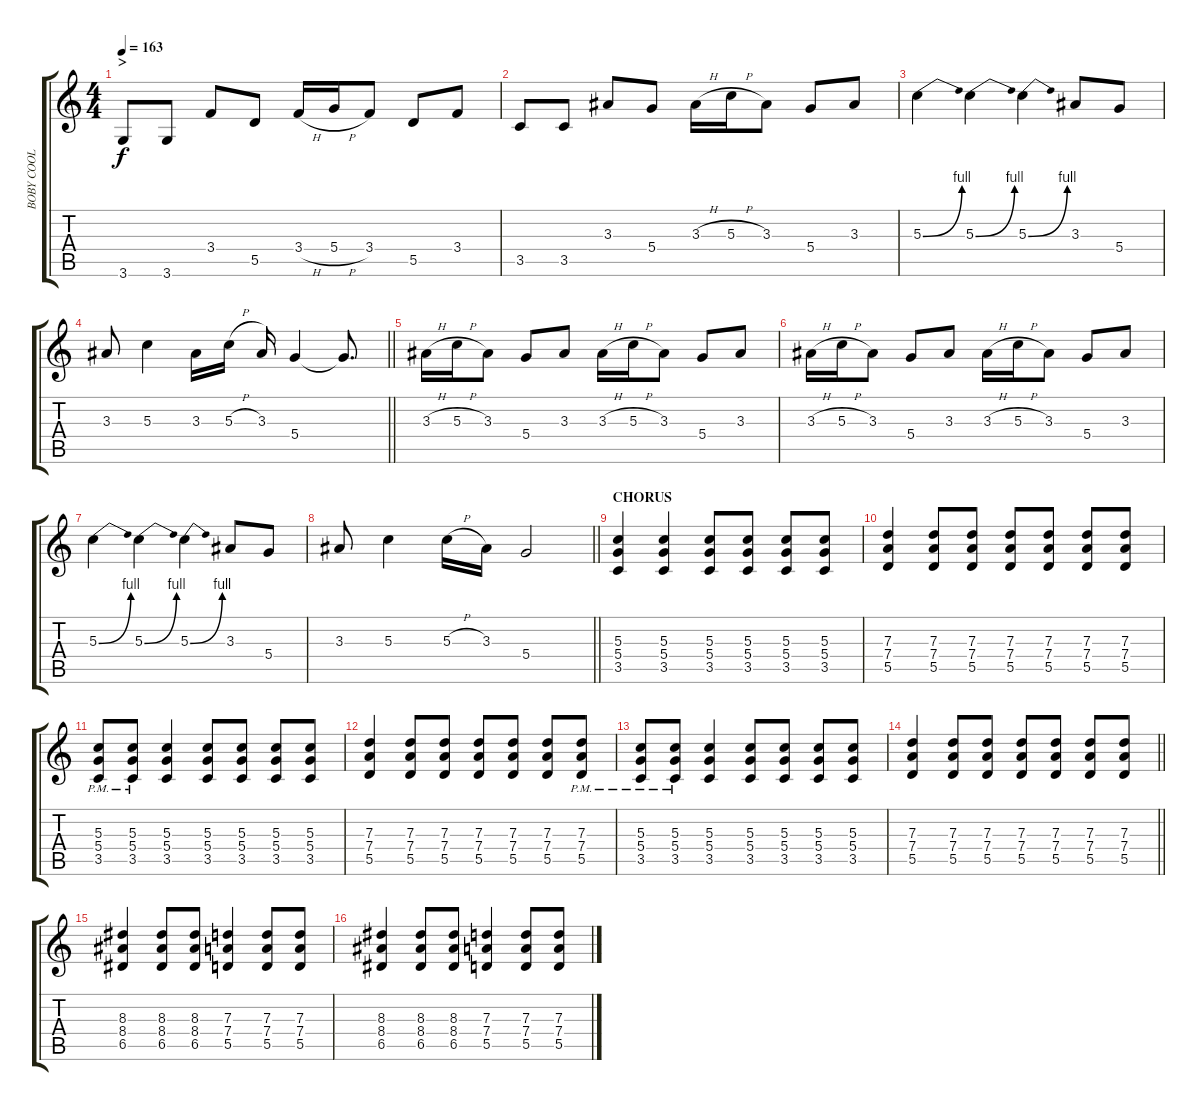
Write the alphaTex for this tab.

\track ("BOBY COOL (1st-overdrive)" "BOBY COOL ") {instrument overdrivenguitar}
\staff {score tabs}
\tuning (E4 B3 G3 D3 A2 E2) {hide}
\ts (4 4)
\section ("" ">")
\tempo 163
\clef g2
\ks c
3.6.8{dy f} 3.6.8 3.4.8 5.5.8 3.4{h}.16 5.4{h}.16 3.4.8 5.5.8 3.4.8 |
3.5.8 3.5.8 3.3.8 5.4.8 3.3{h}.16 5.3{h}.16 3.3.8 5.4.8 3.3.8 |
5.3{be (bend 0 0 60 4)}.4 5.3{be (bend 0 0 60 4)}.4 5.3{be (bend 0 0 60 4)}.4 3.3.8 5.4.8 |
\barLineRight lightlight
3.3.8 5.3.4 3.3.16 5.3{h}.16 3.3.16 5.4.4 5.4{t}.8{d} |
3.3{h}.16 5.3{h}.16 3.3.8 5.4.8 3.3.8 3.3{h}.16 5.3{h}.16 3.3.8 5.4.8 3.3.8 |
3.3{h}.16 5.3{h}.16 3.3.8 5.4.8 3.3.8 3.3{h}.16 5.3{h}.16 3.3.8 5.4.8 3.3.8 |
5.3{be (bend 0 0 60 4)}.4 5.3{be (bend 0 0 60 4)}.4 5.3{be (bend 0 0 60 4)}.4 3.3.8 5.4.8 |
\barLineRight lightlight
3.3.8 5.3.4 5.3{h}.16 3.3.16 5.4.2 |
\section ("" "CHORUS")
(5.3 5.4 3.5).4 (5.3 5.4 3.5).4 (5.3 5.4 3.5).8 (5.3 5.4 3.5).8 (5.3 5.4 3.5).8 (5.3 5.4 3.5).8 |
(7.3 7.4 5.5).4 (7.3 7.4 5.5).8 (7.3 7.4 5.5).8 (7.3 7.4 5.5).8 (7.3 7.4 5.5).8 (7.3 7.4 5.5).8 (7.3 7.4 5.5).8 |
(5.3{pm} 5.4{pm} 3.5{pm}).8 (5.3{pm} 5.4{pm} 3.5{pm}).8 (5.3 5.4 3.5).4 (5.3 5.4 3.5).8 (5.3 5.4 3.5).8 (5.3 5.4 3.5).8 (5.3 5.4 3.5).8 |
(7.3 7.4 5.5).4 (7.3 7.4 5.5).8 (7.3 7.4 5.5).8 (7.3 7.4 5.5).8 (7.3 7.4 5.5).8 (7.3 7.4 5.5).8 (7.3{pm} 7.4{pm} 5.5{pm}).8 |
(5.3{pm} 5.4{pm} 3.5{pm}).8 (5.3{pm} 5.4{pm} 3.5{pm}).8 (5.3 5.4 3.5).4 (5.3 5.4 3.5).8 (5.3 5.4 3.5).8 (5.3 5.4 3.5).8 (5.3 5.4 3.5).8 |
\barLineRight lightlight
(7.3 7.4 5.5).4 (7.3 7.4 5.5).8 (7.3 7.4 5.5).8 (7.3 7.4 5.5).8 (7.3 7.4 5.5).8 (7.3 7.4 5.5).8 (7.3 7.4 5.5).8 |
(8.3 8.4 6.5).4 (8.3 8.4 6.5).8 (8.3 8.4 6.5).8 (7.3 7.4 5.5).4 (7.3 7.4 5.5).8 (7.3 7.4 5.5).8 |
(8.3 8.4 6.5).4 (8.3 8.4 6.5).8 (8.3 8.4 6.5).8 (7.3 7.4 5.5).4 (7.3 7.4 5.5).8 (7.3 7.4 5.5).8
